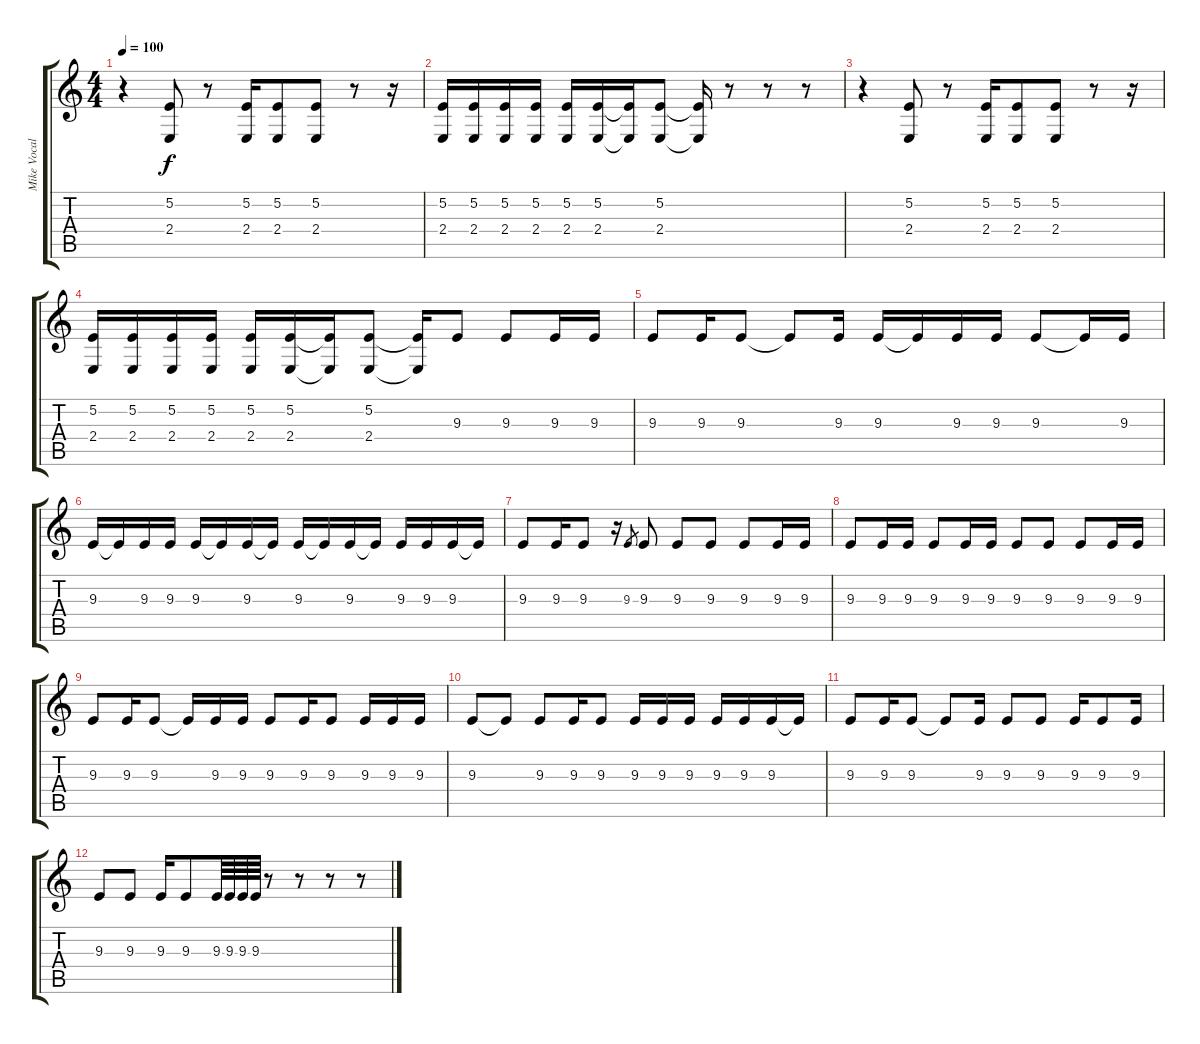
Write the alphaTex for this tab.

\track ("Mike Vocals" "Mike Vocal") {instrument harmonica}
\staff {score tabs}
\tuning (E4 B3 G3 D3 A2 E2) {hide}
\ts (4 4)
\tempo 100
\clef g2
\ks c
r.4{dy f volume 16} (5.2 2.4).8 r.8 (5.2 2.4).16 (5.2 2.4).8 (5.2 2.4).8 r.8 r.16 |
(5.2 2.4).16 (5.2 2.4).16 (5.2 2.4).16 (5.2 2.4).16 (5.2 2.4).16 (5.2 2.4).16 (5.2{t} 2.4{t}).16 (5.2 2.4).8 (5.2{t} 2.4{t}).16 r.8 r.8 r.8 |
r.4{volume 16} (5.2 2.4).8 r.8 (5.2 2.4).16 (5.2 2.4).8 (5.2 2.4).8 r.8 r.16 |
(5.2 2.4).16 (5.2 2.4).16 (5.2 2.4).16 (5.2 2.4).16 (5.2 2.4).16 (5.2 2.4).16 (5.2{t} 2.4{t}).16 (5.2 2.4).8 (5.2{t} 2.4{t}).16 9.3.8{volume 14} 9.3.8 9.3.16 9.3.16 |
9.3.8 9.3.16 9.3.8 9.3{t}.8 9.3.16 9.3.16 9.3{t}.16 9.3.16 9.3.16 9.3.8 9.3{t}.16 9.3.16 |
9.3.16 9.3{t}.16 9.3.16 9.3.16 9.3.16 9.3{t}.16 9.3.16 9.3{t}.16 9.3.16 9.3{t}.16 9.3.16 9.3{t}.16 9.3.16 9.3.16 9.3.16 9.3{t}.16 |
9.3.8 9.3.16 9.3.8 r.16 9.3.8{gr} 9.3.8 9.3.8 9.3.8 9.3.8 9.3.16 9.3.16 |
9.3.8 9.3.16 9.3.16 9.3.8 9.3.16 9.3.16 9.3.8 9.3.8 9.3.8 9.3.16 9.3.16 |
9.3.8 9.3.16 9.3.8 9.3{t}.16 9.3.16 9.3.16 9.3.8 9.3.16 9.3.8 9.3.16 9.3.16 9.3.16 |
9.3.8 9.3{t}.8 9.3.8 9.3.16 9.3.8 9.3.16 9.3.16 9.3.16 9.3.16 9.3.16 9.3.16 9.3{t}.16 |
9.3.8 9.3.16 9.3.8 9.3{t}.8 9.3.16 9.3.8 9.3.8 9.3.16 9.3.8 9.3.16 |
9.3.8 9.3.8 9.3.16 9.3.8 9.3.64 9.3.64 9.3.64 9.3.64 r.8 r.8 r.8 r.8
